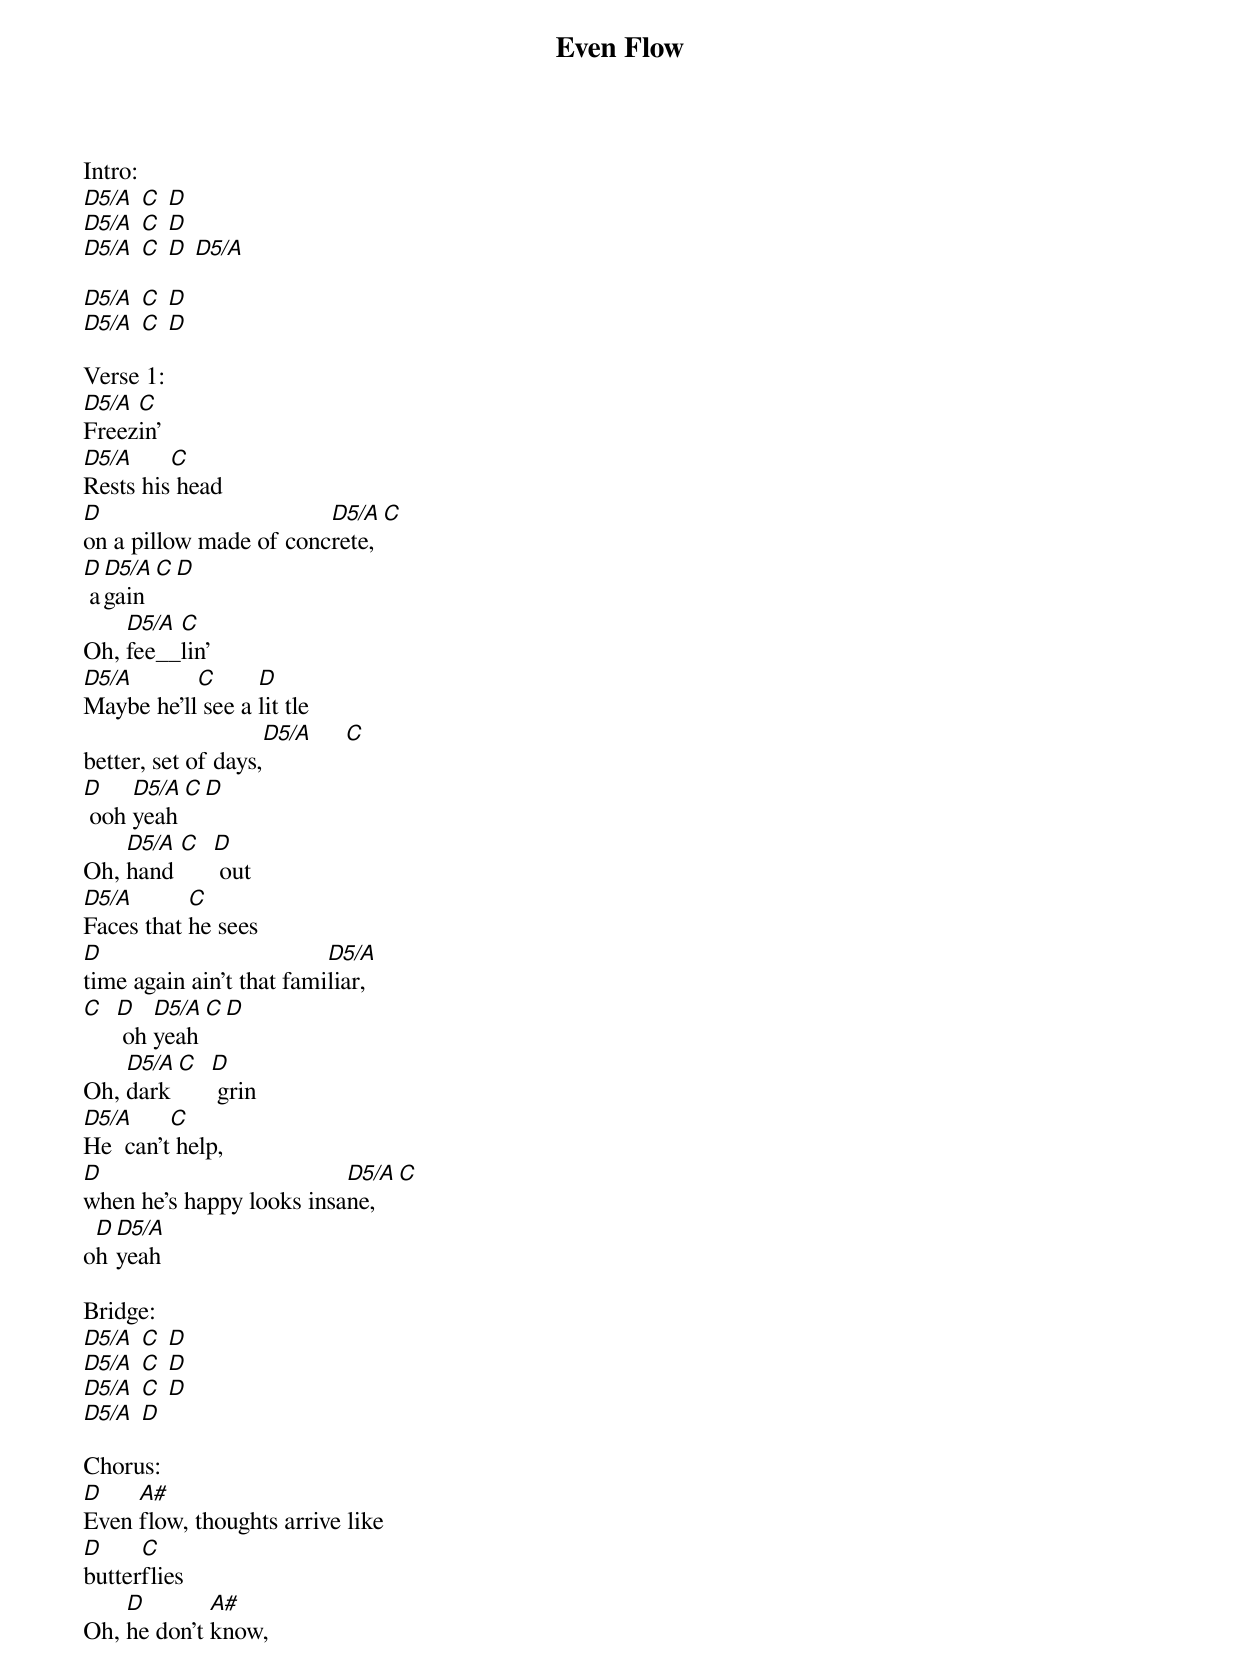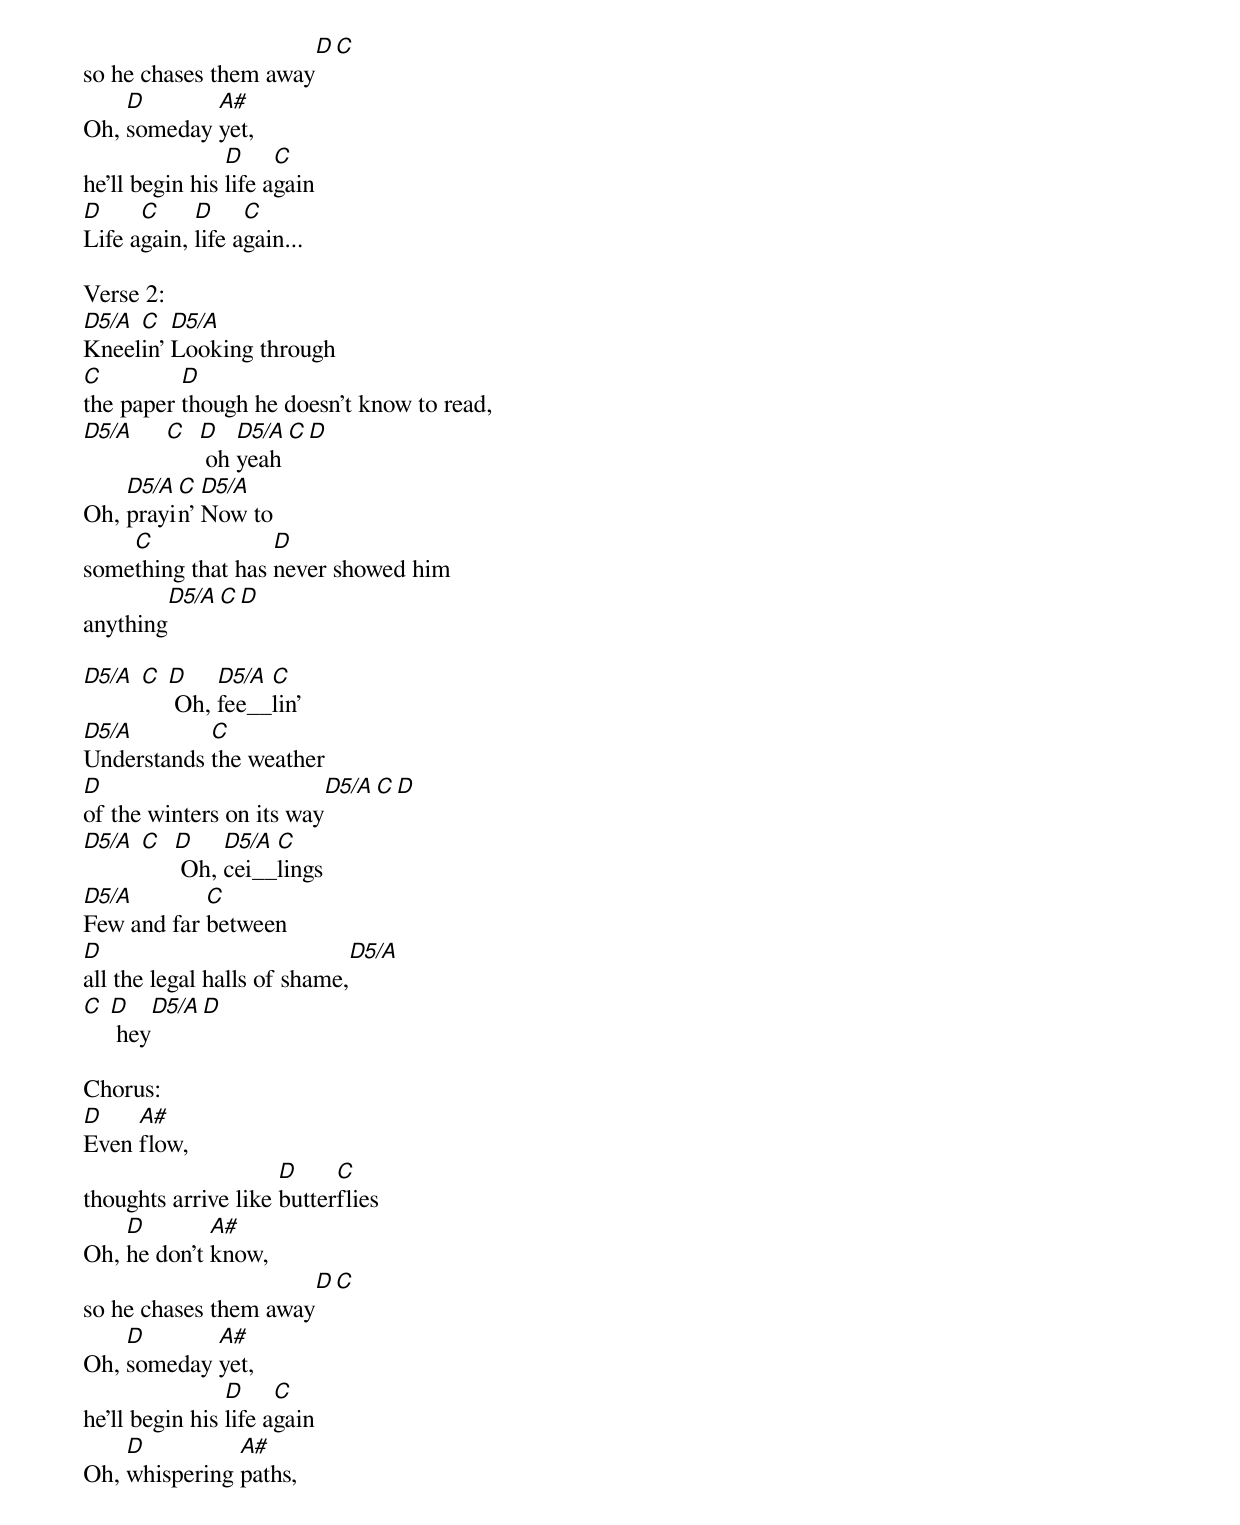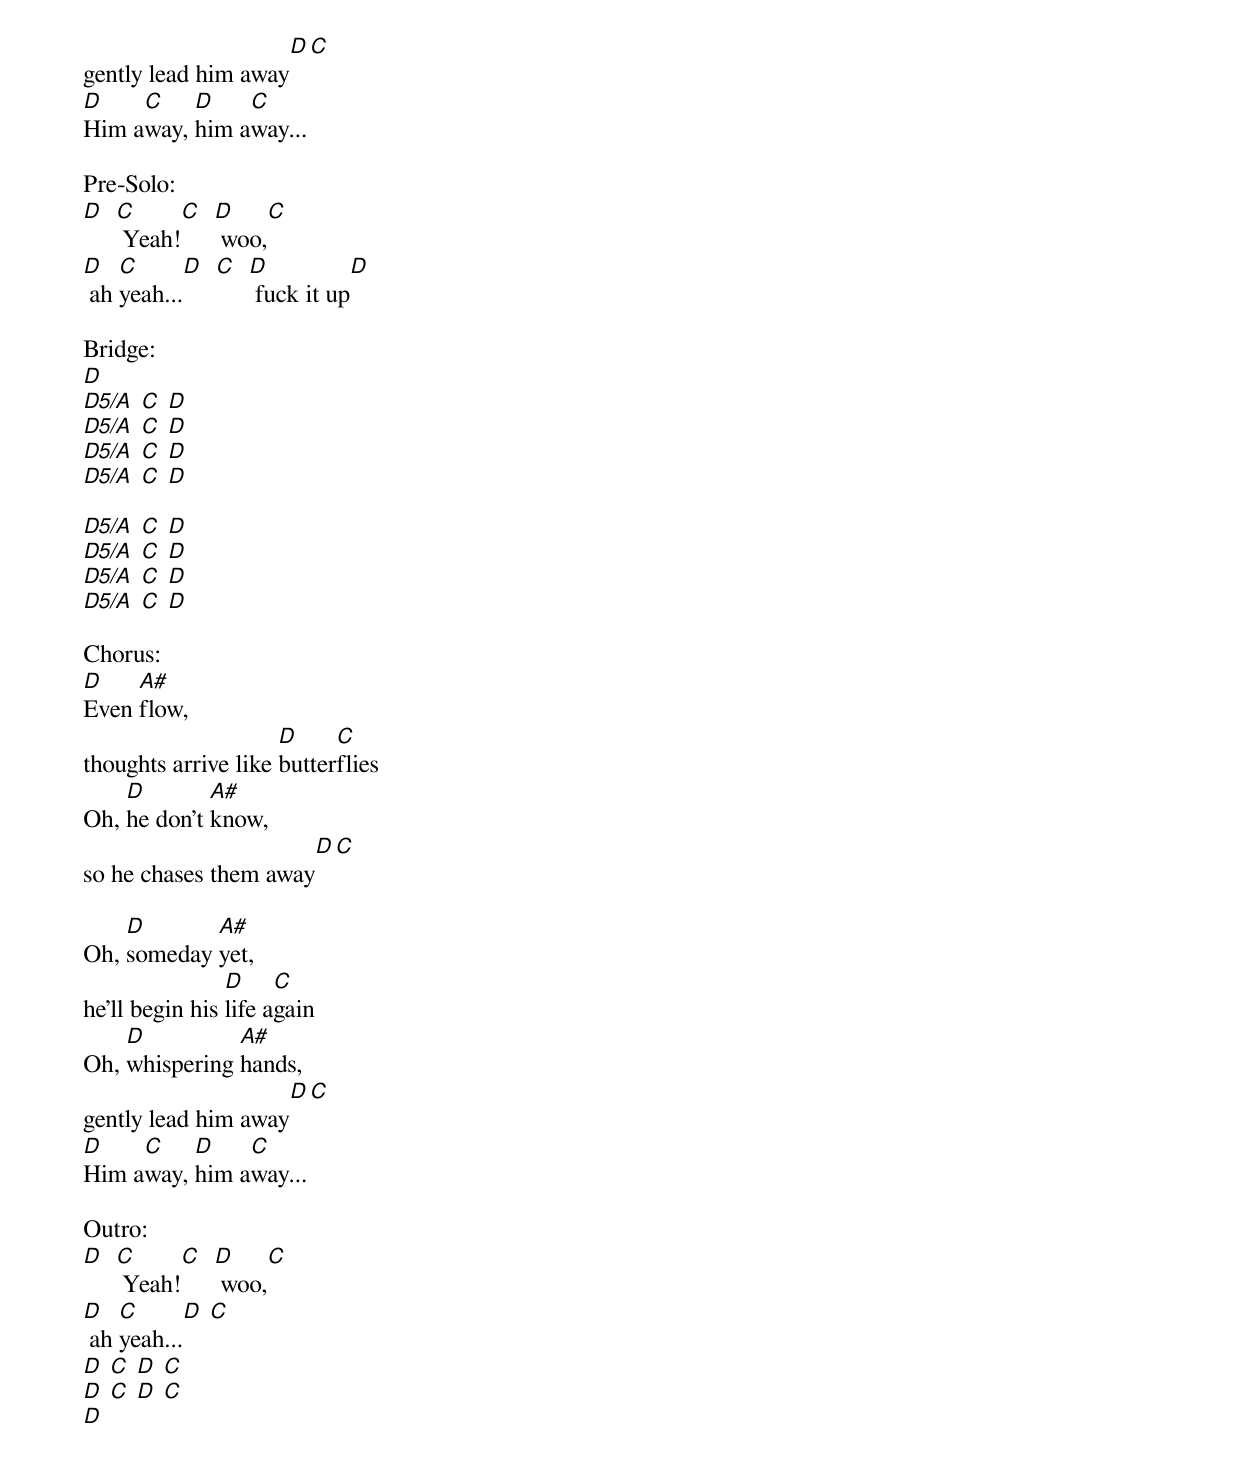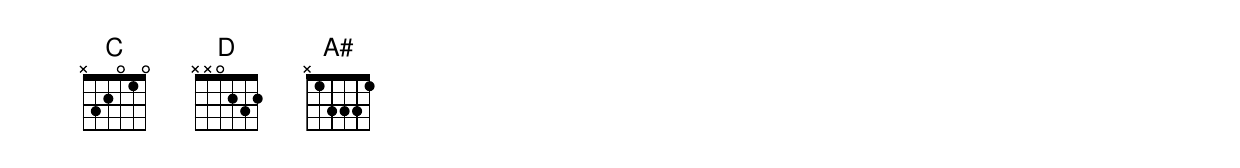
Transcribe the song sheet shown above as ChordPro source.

{title:Even Flow}
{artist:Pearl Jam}
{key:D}
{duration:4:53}
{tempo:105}

Intro:
[D5/A] [C] [D]
[D5/A] [C] [D]
[D5/A] [C] [D] [D5/A]

[D5/A] [C] [D]
[D5/A] [C] [D]

Verse 1:
[D5/A]Freez[C]in'
[D5/A]Rests his[C] head
[D]on a pillow made of conc[D5/A]rete,[C]
[D] a[D5/A]gain[C][D]
Oh, [D5/A]fee__[C]lin'
[D5/A]Maybe he'll[C] see a [D]lit	tle
better, set of days,[D5/A]     [C]
[D] ooh [D5/A]yeah[C][D]
Oh, [D5/A]hand [C]  [D] out
[D5/A]Faces that [C]he sees
[D]time again ain't that fami[D5/A]liar,
[C]  [D] oh [D5/A]yeah[C][D]
Oh, [D5/A]dark [C]  [D] grin
[D5/A]He  can't[C] help,
[D]when he's happy looks insa[D5/A]ne,  [C]
o[D]h [D5/A]yeah

Bridge:
[D5/A] [C] [D]
[D5/A] [C] [D]
[D5/A] [C] [D]
[D5/A] [D]

Chorus:
[D]Even [A#]flow, thoughts arrive like
[D]butter[C]flies
Oh, [D]he don't [A#]know,
so he chases them away[D][C]
Oh, [D]someday [A#]yet,
he'll begin his [D]life a[C]gain
[D]Life a[C]gain, [D]life a[C]gain...

Verse 2:
[D5/A]Kneel[C]in' [D5/A]Looking through
[C]the paper [D]though he doesn't know to read,
[D5/A]     [C]  [D] oh [D5/A]yeah[C][D]
Oh, [D5/A]prayi[C]n' [D5/A]Now to
some[C]thing that has [D]never showed him
anything[D5/A][C][D]

[D5/A] [C] [D] Oh, [D5/A]fee__[C]lin'
[D5/A]Understands [C]the weather
[D]of the winters on its way[D5/A][C][D]
[D5/A] [C]  [D] Oh, [D5/A]cei__[C]lings
[D5/A]Few and far [C]between
[D]all the legal halls of shame,[D5/A]
[C] [D] hey[D5/A][D]

Chorus:
[D]Even [A#]flow,
thoughts arrive like [D]butter[C]flies
Oh, [D]he don't [A#]know,
so he chases them away[D][C]
Oh, [D]someday [A#]yet,
he'll begin his [D]life a[C]gain
Oh, [D]whispering [A#]paths,
gently lead him away[D][C]
[D]Him a[C]way, [D]him a[C]way...

Pre-Solo:
[D]  [C] Yeah![C]  [D] woo,[C]
[D] ah [C]yeah...[D]  [C]  [D] fuck it up[D]

Bridge:
[D]
[D5/A] [C] [D]
[D5/A] [C] [D]
[D5/A] [C] [D]
[D5/A] [C] [D]

[D5/A] [C] [D]
[D5/A] [C] [D]
[D5/A] [C] [D]
[D5/A] [C] [D]

Chorus:
[D]Even [A#]flow,
thoughts arrive like [D]butter[C]flies
Oh, [D]he don't [A#]know,
so he chases them away[D][C]

Oh, [D]someday [A#]yet,
he'll begin his [D]life a[C]gain
Oh, [D]whispering [A#]hands,
gently lead him away[D][C]
[D]Him a[C]way, [D]him a[C]way...

Outro:
[D]  [C] Yeah![C]  [D] woo,[C]
[D] ah [C]yeah...[D] [C]
[D] [C] [D] [C]
[D] [C] [D] [C]
[D]
